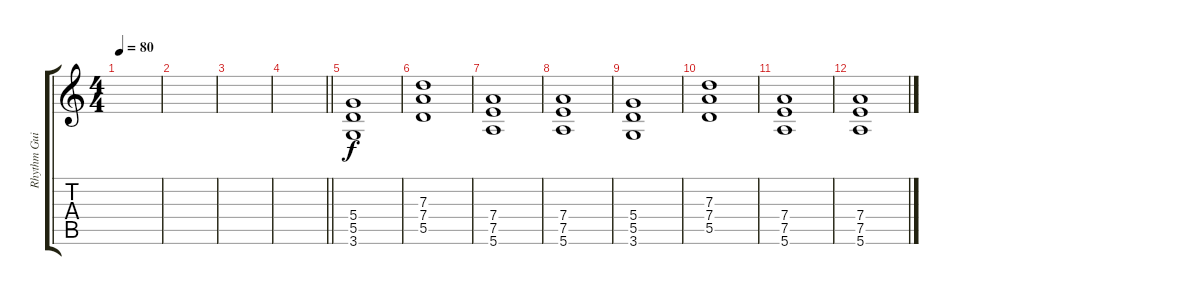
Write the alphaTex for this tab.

\track ("Rhythm Guitar" "Rhythm Gui") {instrument overdrivenguitar}
\staff {score tabs}
\tuning (E4 B3 G3 D3 A2 E2) {hide}
\ts (4 4)
\tempo 80
\clef g2
\ks c
|
|
|
\barLineRight lightlight
|
(5.4 5.5 3.6).1 |
(7.3 7.4 5.5).1 |
(7.4 7.5 5.6).1 |
(7.4 7.5 5.6).1 |
(5.4 5.5 3.6).1 |
(7.3 7.4 5.5).1 |
(7.4 7.5 5.6).1 |
(7.4 7.5 5.6).1
